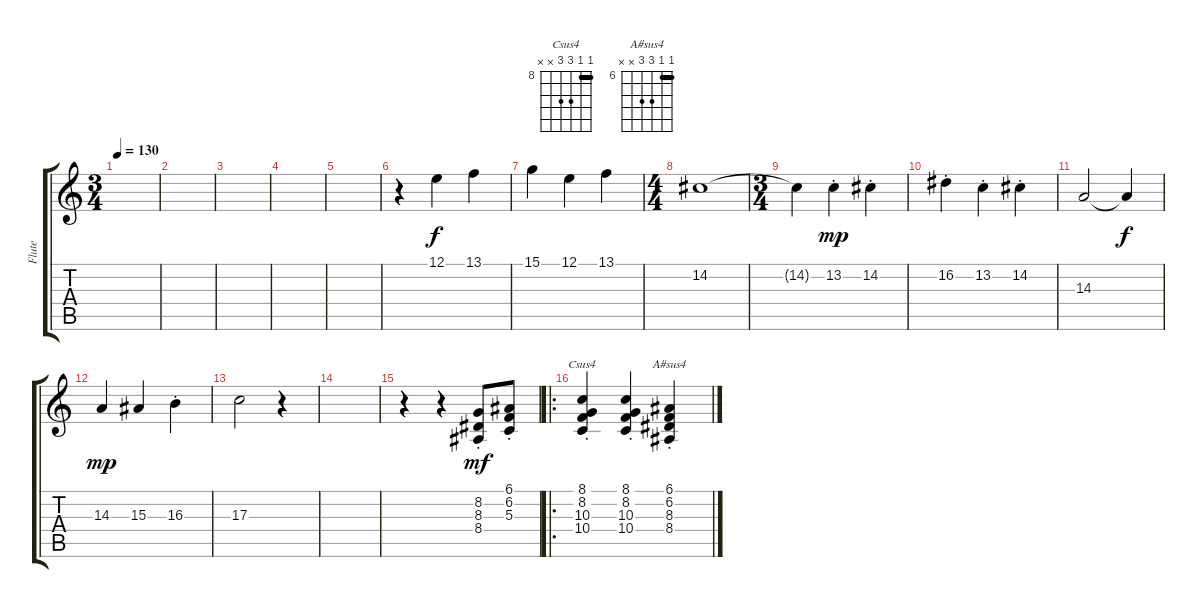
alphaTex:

\track ("Flute" "Flute") {instrument flute}
\staff {score tabs}
\tuning (E4 B3 G3 D3 A2 E2) {hide}
\chord ("Csus4" 8 8 10 10 x x) {firstfret 8 barre 8}
\chord ("A#sus4" 6 6 8 8 x x) {firstfret 6 barre 6}
\ts (3 4)
\tempo 130
\clef g2
\ks c
|
|
|
|
|
r.4 12.1.4 13.1.4 |
15.1.4 12.1.4 13.1.4 |
\ts (4 4)
14.2.1{dy f} |
\ts (3 4)
14.2{t}.4 13.2{st}.4{dy mp} 14.2{st}.4 |
16.2{st}.4 13.2{st}.4 14.2{st}.4 |
14.3.2 14.3{t}.4{dy f} |
14.3.4{dy mp} 15.3.4 16.3{st}.4 |
17.3.2 r.4 |
|
r.4 r.4 (8.2{st} 8.3{st} 8.4{st}).8{dy mf} (6.1{st} 6.2{st} 5.3{st}).8 |
\ro
(8.1{st} 8.2{st} 10.3{st} 10.4{st}).4{ch "Csus4"} (8.1{st} 8.2{st} 10.3{st} 10.4{st}).4 (6.1{st} 6.2{st} 8.3{st} 8.4{st}).4{ch "A#sus4"}
